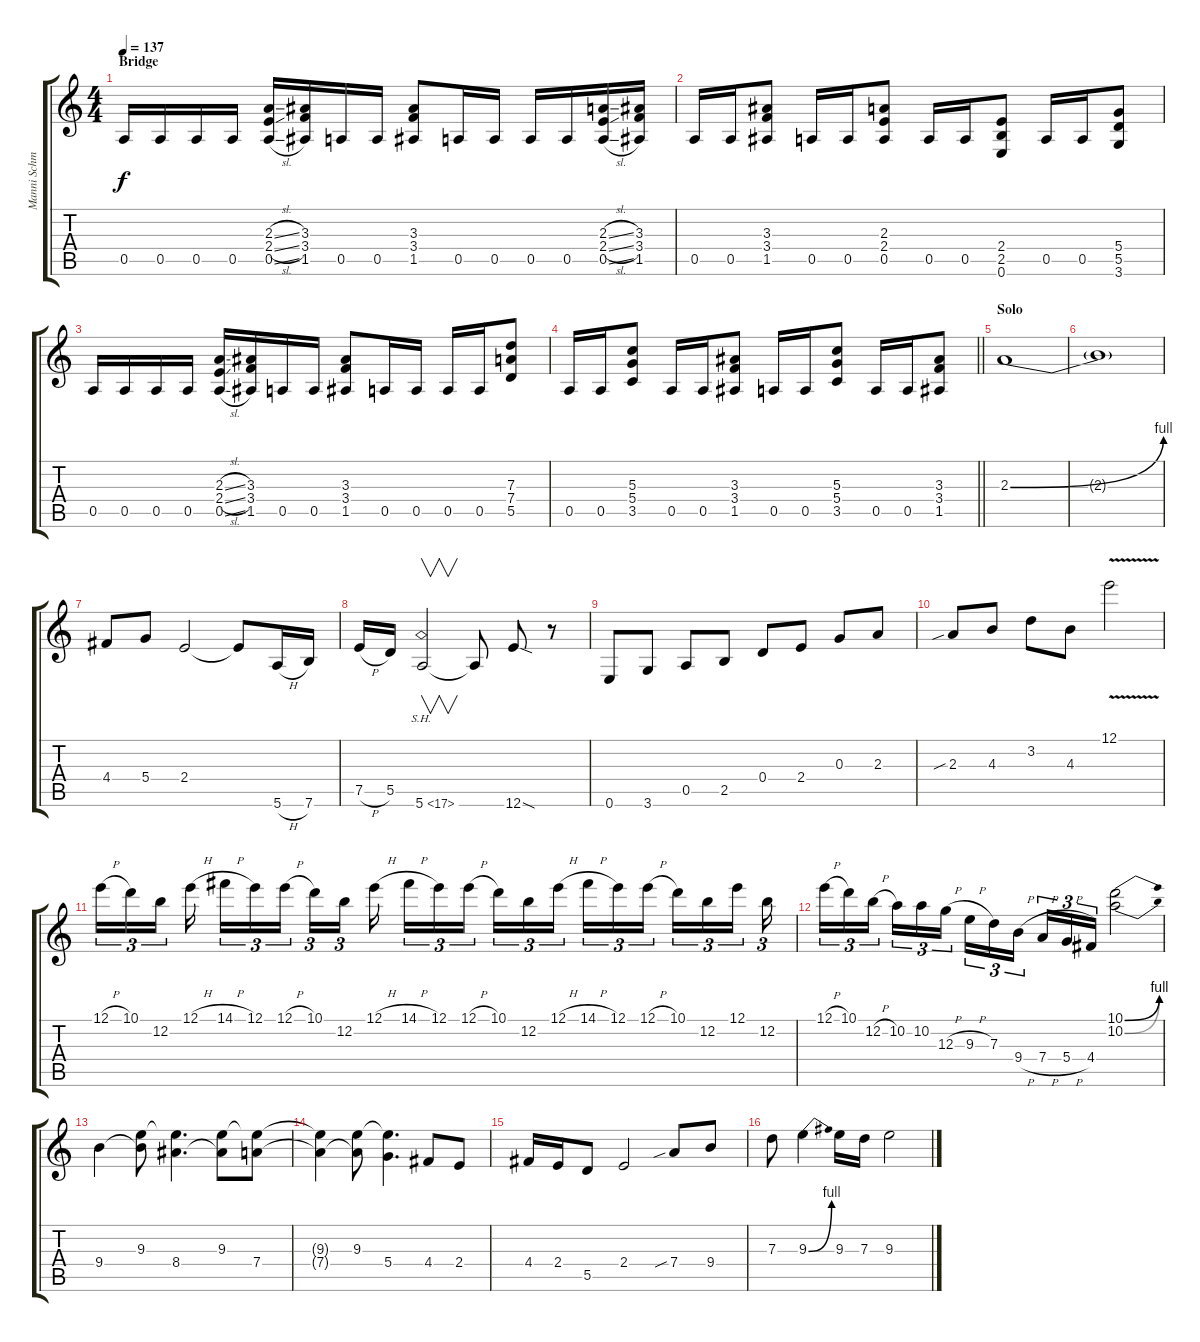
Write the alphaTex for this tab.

\track ("Manni Schmidt" "Manni Schm") {instrument distortionguitar}
\staff {score tabs}
\tuning (E4 B3 G3 D3 A2 E2) {hide}
\ts (4 4)
\section ("" "Bridge")
\tempo 137
\clef g2
\ks c
0.5.16{dy f} 0.5.16 0.5.16 0.5.16 (2.3{sl} 2.4{sl} 0.5{sl}).16 (3.3 3.4 1.5).16 0.5.16 0.5.16 (3.3 3.4 1.5).8 0.5.16 0.5.16 0.5.16 0.5.16 (2.3{sl} 2.4{sl} 0.5{sl}).16 (3.3 3.4 1.5).16 |
0.5.16 0.5.16 (3.3 3.4 1.5).8 0.5.16 0.5.16 (2.3 2.4 0.5).8 0.5.16 0.5.16 (2.4 2.5 0.6).8 0.5.16 0.5.16 (5.4 5.5 3.6).8 |
0.5.16 0.5.16 0.5.16 0.5.16 (2.3{sl} 2.4{sl} 0.5{sl}).16 (3.3 3.4 1.5).16 0.5.16 0.5.16 (3.3 3.4 1.5).8 0.5.16 0.5.16 0.5.16 0.5.16 (7.3 7.4 5.5).8 |
\barLineRight lightlight
0.5.16 0.5.16 (5.3 5.4 3.5).8 0.5.16 0.5.16 (3.3 3.4 1.5).8 0.5.16 0.5.16 (5.3 5.4 3.5).8 0.5.16 0.5.16 (3.3 3.4 1.5).8 |
\section ("" "Solo")
2.3{be (bend 0 0 60 4)}.1 |
2.3{t}.1 |
4.4.8 5.4.8 2.4.2 2.4{t}.8 5.6{h}.16 7.6.16 |
7.5{h}.16 5.5.16 5.6{sh 12}.2{v} 5.6{t}.8 12.6{sod}.8 r.8 |
0.6.8 3.6.8 0.5.8 2.5.8 0.4.8 2.4.8 0.3.8 2.3.8 |
2.3{sib}.8 4.3.8 3.2.8 4.3.8 12.1{v}.2 |
12.1{h}.16{tu (3 2)} 10.1.16{tu (3 2)} 12.2.16{tu (3 2) beam splitsecondary} 12.1{h}.16{beam splitsecondary} 14.1{h}.16{tu (3 2)} 12.1.16{tu (3 2)} 12.1{h}.16{tu (3 2) beam splitsecondary} 10.1.16{tu (3 2)} 12.2.16{tu (3 2) beam splitsecondary} 12.1{h}.16 14.1{h}.16{tu (3 2)} 12.1.16{tu (3 2)} 12.1{h}.16{tu (3 2) beam splitsecondary} 10.1.16{tu (3 2)} 12.2.16{tu (3 2)} 12.1{h}.16{tu (3 2) beam splitsecondary} 14.1{h}.16{tu (3 2)} 12.1.16{tu (3 2)} 12.1{h}.16{tu (3 2) beam splitsecondary} 10.1.16{tu (3 2)} 12.2.16{tu (3 2)} 12.1.16{tu (3 2) beam splitsecondary} 12.2.16{tu (3 2)} |
12.1{h}.16{tu (3 2)} 10.1.16{tu (3 2)} 12.2{h}.16{tu (3 2) beam splitsecondary} 10.2.16{tu (3 2)} 10.2.16{tu (3 2)} 12.3{h}.16{tu (3 2)} 9.3{h}.16{tu (3 2)} 7.3.16{tu (3 2)} 9.4{h}.16{tu (3 2) beam splitsecondary} 7.4{h}.16{tu (3 2)} 5.4{h}.16{tu (3 2)} 4.4.16{tu (3 2)} (10.1{be (bend 0 0 60 4)} 10.2{be (bend 0 0 60 4)}).2 |
9.4.4 (9.3 9.4{t}).8 (9.3{t} 8.4).4{d} (9.3 8.4{t}).8 (9.3{t} 7.4).8 |
(9.3{t} 7.4{t}).4 (9.3 7.4{t}).8 (9.3{t} 5.4).4{d} 4.4.8 2.4.8 |
4.4.16 2.4.16 5.5.8 2.4.2 7.4{sib}.8 9.4.8 |
7.3.8 9.3{be (bend 0 0 60 4)}.4 9.3.16 7.3.16 9.3.2
